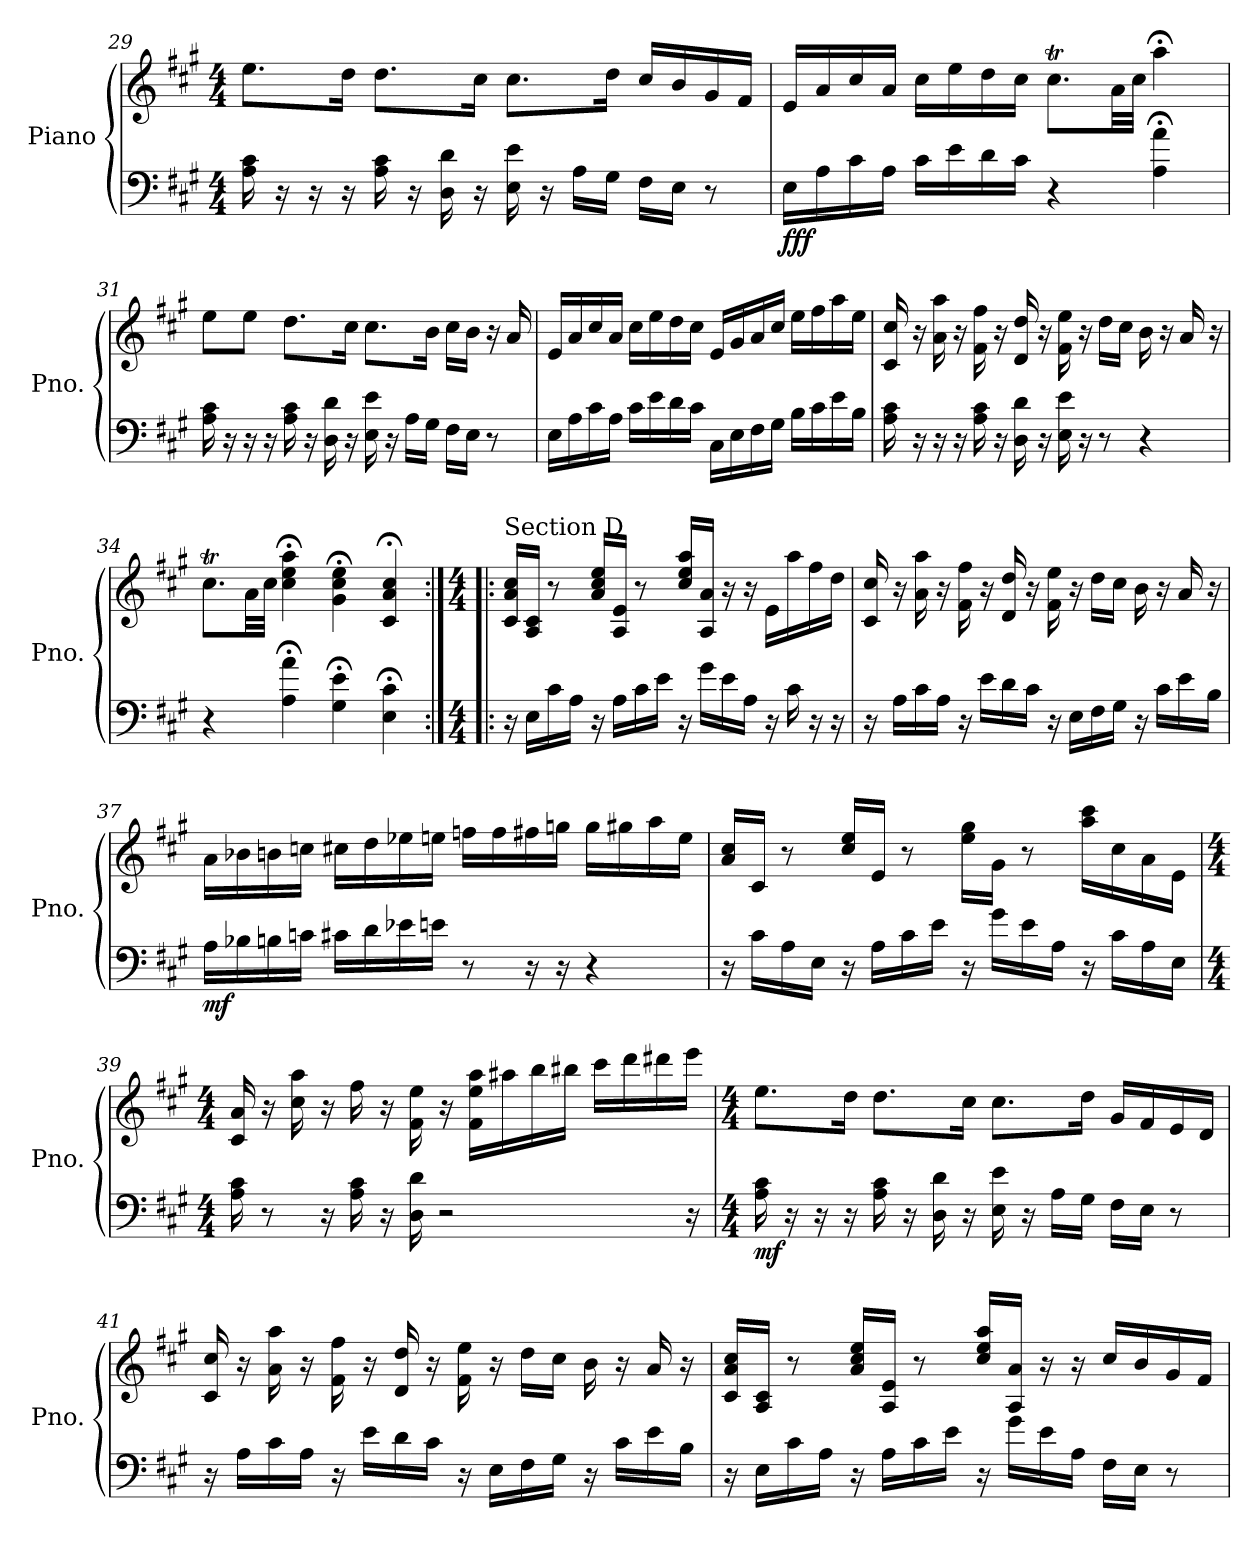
**kern	**kern	**dynam
*part1	*part1	*part1
*staff2	*staff1	*staff1/2
*I"Piano	*	*
*I'Pno.	*	*
*clefF4	*clefG2	*
*k[f#c#g#]	*k[f#c#g#]	*
*M4/4	*M4/4	*
=29	=29	=29
16A\ 16c#\	8.ee\L	.
16r	.	.
16r	.	.
16r	16dd\Jk	.
16A\ 16c#\	8.dd\L	.
16r	.	.
16D\ 16d\	.	.
16r	16cc#\Jk	.
16E\ 16e\	8.cc#\L	.
16r	.	.
16A\LL	.	.
16G#\JJ	16dd\Jk	.
16F#\LL	16cc#/LL	.
16E\JJ	16b/	.
8r	16g#/	.
.	16f#/JJ	.
=30	=30	=30
!	!	!LO:DY:b=2
!	!	!LO:DY:n=1:b=2
!	!	!LO:DY:n=2:b=2
16E\LL	16e/LL	f f f
16A\	16a/	.
16c#\	16cc#/	.
16A\JJ	16a/JJ	.
16c#\LL	16cc#\LL	.
16e\	16ee\	.
16d\	16dd\	.
16c#\JJ	16cc#\JJ	.
4r	8.cc#t\L	.
.	32a\LL	.
.	32cc#\JJJ	.
4A\;< 4a\;<	4aa;<\	.
!!LO:LB:g=z
=31	=31	=31
16A\ 16c#\	8ee\L	.
16r	.	.
16r	8ee\J	.
16r	.	.
16A\ 16c#\	8.dd\L	.
16r	.	.
16D\ 16d\	.	.
16r	16cc#\Jk	.
16E\ 16e\	8.cc#\L	.
16r	.	.
16A\LL	.	.
16G#\JJ	16b\Jk	.
16F#\LL	16cc#\LL	.
16E\JJ	16b\JJ	.
8r	16r	.
.	16a/	.
=32	=32	=32
16E\LL	16e/LL	.
16A\	16a/	.
16c#\	16cc#/	.
16A\JJ	16a/JJ	.
16c#\LL	16cc#\LL	.
16e\	16ee\	.
16d\	16dd\	.
16c#\JJ	16cc#\JJ	.
16C#\LL	16e/LL	.
16E\	16g#/	.
16F#\	16a/	.
16G#\JJ	16cc#/JJ	.
16B\LL	16ee\LL	.
16c#\	16ff#\	.
16e\	16aa\	.
16B\JJ	16ee\JJ	.
!!LO:LB:g=z
=33	=33	=33
16A\ 16c#\	16c#/ 16cc#/	.
16r	16r	.
16r	16a\ 16aa\	.
16r	16r	.
16A\ 16c#\	16f#\ 16ff#\	.
16r	16r	.
16D\ 16d\	16d/ 16dd/	.
16r	16r	.
16E\ 16e\	16f#\ 16ee\	.
16r	16r	.
8r	16dd\LL	.
.	16cc#\JJ	.
4r	16b\	.
.	16r	.
.	16a/	.
.	16r	.
=34	=34	=34
!	!	!LO:DY:b=2
!	!	!LO:DY:n=1:b=2
!	!	!LO:DY:n=2:b=2
4r	8.cc#t\L	mp mp mp
.	32a\LL	.
.	32cc#\JJJ	.
4A\;< 4a\;<	4cc#\;< 4ee\;< 4aa\;<	.
4G#\;< 4e\;<	4g#\;< 4cc#\;< 4ee\;<	.
4E\;< 4c#\;<	4c#/;< 4a/;< 4cc#/;<	.
=35:|!|:	=35:|!|:	=35:|!|:
*M4/4	*M4/4	*
!	!LO:TX:a:t=Section D	!
16r	16c#/ 16a/ 16cc#/LL	.
16E\LL	16A/ 16c#/JJ	.
16c#\	8r	.
16A\JJ	.	.
16r	16a/ 16cc#/ 16ee/LL	.
16A\LL	16A/ 16e/JJ	.
16c#\	8r	.
16e\JJ	.	.
16r	16cc#/ 16ee/ 16aa/LL	.
16g#\LL	16A/ 16a/JJ	.
16e\	16r	.
16A\JJ	16r	.
16r	16e\LL	.
16c#\	16aa\	.
16r	16ff#\	.
16r	16dd\JJ	.
!!LO:LB:g=z
=36	=36	=36
16r	16c#/ 16cc#/	.
16A\LL	16r	.
16c#\	16a\ 16aa\	.
16A\JJ	16r	.
16r	16f#\ 16ff#\	.
16e\LL	16r	.
16d\	16d/ 16dd/	.
16c#\JJ	16r	.
16r	16f#\ 16ee\	.
16E\LL	16r	.
16F#\	16dd\LL	.
16G#\JJ	16cc#\JJ	.
16r	16b\	.
16c#\LL	16r	.
16e\	16a/	.
16B\JJ	16r	.
=37	=37	=37
!	!	!LO:DY:b=2
16A\LL	16a\LL	mf
16B-X\	16b-X\	.
16Bn\	16bn\	.
16cn\JJ	16ccn\JJ	.
16c#X\LL	16cc#X\LL	.
16d\	16dd\	.
16e-X\	16ee-X\	.
16en\JJ	16een\JJ	.
8r	16ffn\LL	.
.	16ff\	.
16r	16ff#X\	.
16r	16ggn\JJ	.
4r	16gg\LL	.
.	16gg#X\	.
.	16aa\	.
.	16ee\JJ	.
!!LO:LB:g=z
=38	=38	=38
16r	16a/ 16cc#/LL	.
16c#\LL	16c#/JJ	.
16A\	8r	.
16E\JJ	.	.
16r	16cc#/ 16ee/LL	.
16A\LL	16e/JJ	.
16c#\	8r	.
16e\JJ	.	.
16r	16ee\ 16gg#\LL	.
16g#\LL	16g#\JJ	.
16e\	8r	.
16A\JJ	.	.
16r	16aa\ 16ccc#\LL	.
16c#\LL	16cc#\	.
16A\	16a\	.
16E\JJ	16e\JJ	.
=39	=39	=39
*M4/4	*M4/4	*
16A\ 16c#\	16c#/ 16a/	.
8r	16r	.
.	16cc#\ 16aa\	.
16r	16r	.
16A\ 16c#\	16ff#\	.
16r	16r	.
16D\ 16d\	16f#\ 16ee\	.
2r	16r	.
.	16f#\ 16ee\ 16aa\LL	.
.	16aa#X\	.
.	16bb\	.
.	16bb#X\JJ	.
.	16ccc#\LL	.
.	16ddd\	.
.	16ddd#X\	.
16r	16eee\JJ	.
!!LO:LB:g=z
=40	=40	=40
*M4/4	*M4/4	*
!	!	!LO:DY:b=2
16A\ 16c#\	8.ee\L	mf
16r	.	.
16r	.	.
16r	16dd\Jk	.
16A\ 16c#\	8.dd\L	.
16r	.	.
16D\ 16d\	.	.
16r	16cc#\Jk	.
16E\ 16e\	8.cc#\L	.
16r	.	.
16A\LL	.	.
16G#\JJ	16dd\Jk	.
16F#\LL	16g#/LL	.
16E\JJ	16f#/	.
8r	16e/	.
.	16d/JJ	.
=41	=41	=41
16r	16c#/ 16cc#/	.
16A\LL	16r	.
16c#\	16a\ 16aa\	.
16A\JJ	16r	.
16r	16f#\ 16ff#\	.
16e\LL	16r	.
16d\	16d/ 16dd/	.
16c#\JJ	16r	.
16r	16f#\ 16ee\	.
16E\LL	16r	.
16F#\	16dd\LL	.
16G#\JJ	16cc#\JJ	.
16r	16b\	.
16c#\LL	16r	.
16e\	16a/	.
16B\JJ	16r	.
!!LO:PB:g=z
=42	=42	=42
16r	16c#/ 16a/ 16cc#/LL	.
16E\LL	16A/ 16c#/JJ	.
16c#\	8r	.
16A\JJ	.	.
16r	16a/ 16cc#/ 16ee/LL	.
16A\LL	16A/ 16e/JJ	.
16c#\	8r	.
16e\JJ	.	.
16r	16cc#/ 16ee/ 16aa/LL	.
16g#\LL	16A/ 16a/JJ	.
16e\	16r	.
16A\JJ	16r	.
16F#\LL	16cc#/LL	.
16E\JJ	16b/	.
8r	16g#/	.
.	16f#/JJ	.
=	=	=
*-	*-	*-
